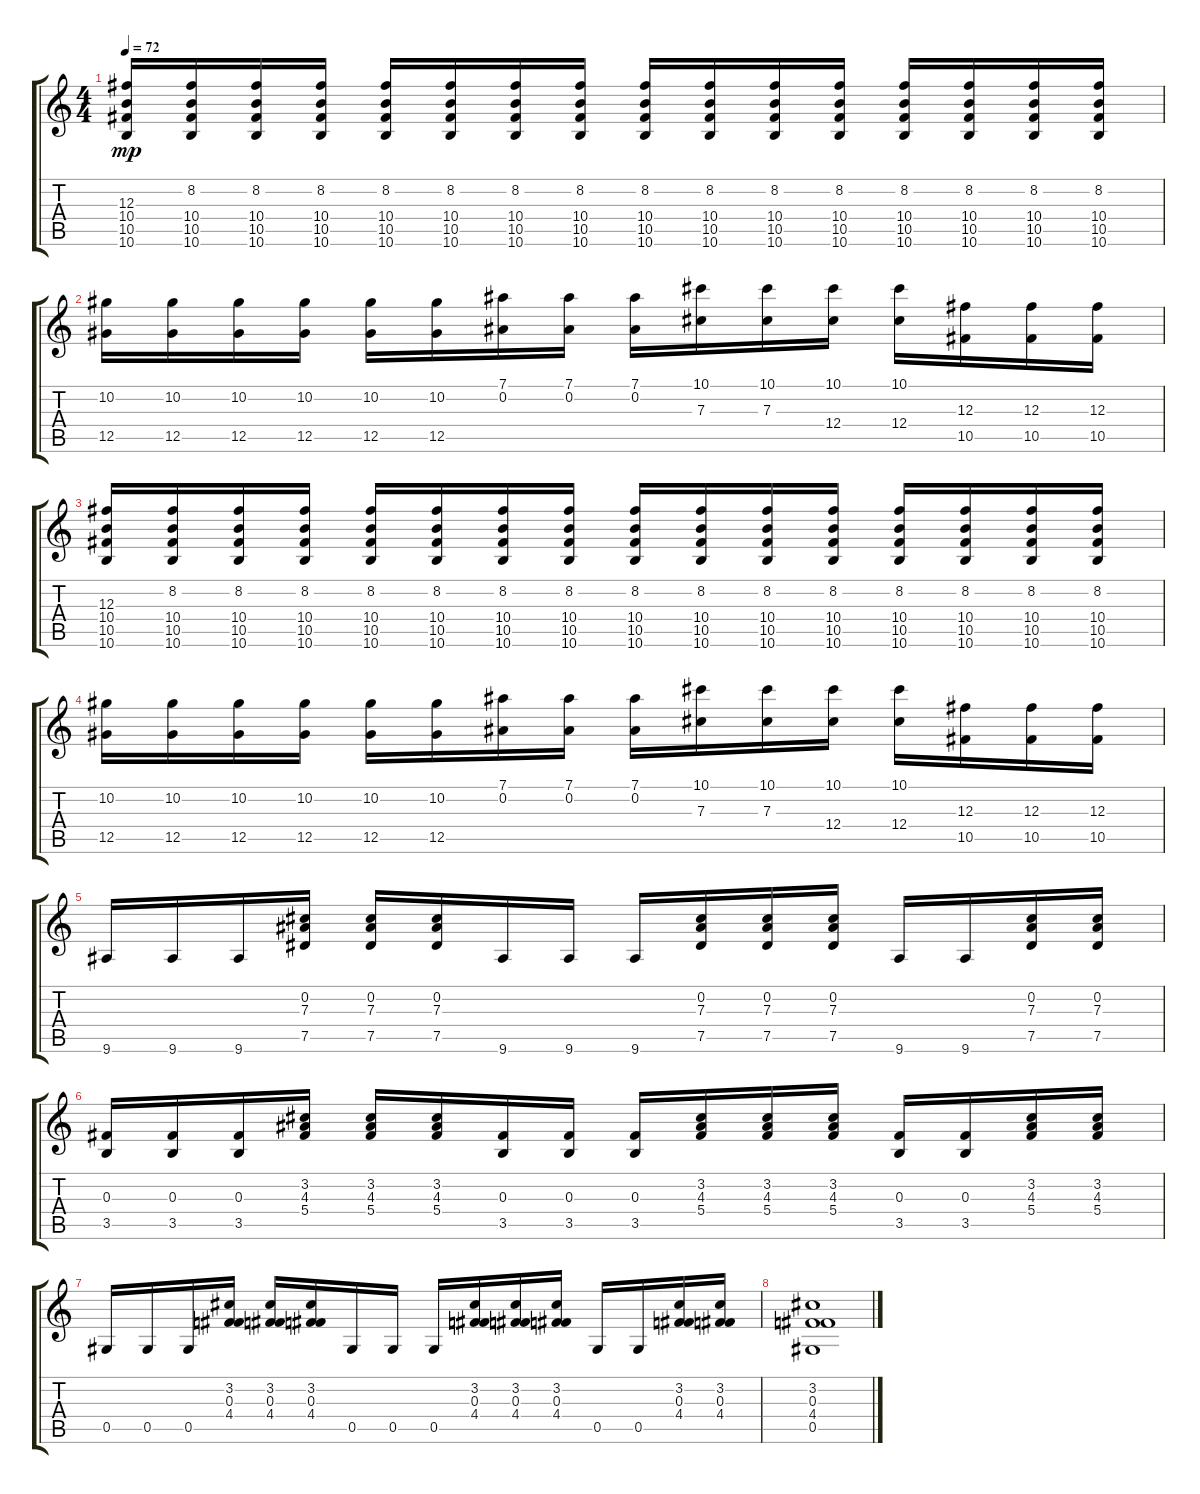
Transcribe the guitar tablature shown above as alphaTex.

\track "" {instrument distortionguitar}
\staff {score tabs}
\tuning (Eb4 Bb3 Gb3 Db3 Ab2 Db2) {hide}
\ts (4 4)
\tempo 72
\clef g2
\ks c
(12.3 10.4 10.5 10.6).16{dy mp} (8.2 10.4 10.5 10.6).16 (8.2 10.4 10.5 10.6).16 (8.2 10.4 10.5 10.6).16 (8.2 10.4 10.5 10.6).16 (8.2 10.4 10.5 10.6).16 (8.2 10.4 10.5 10.6).16 (8.2 10.4 10.5 10.6).16 (8.2 10.4 10.5 10.6).16 (8.2 10.4 10.5 10.6).16 (8.2 10.4 10.5 10.6).16 (8.2 10.4 10.5 10.6).16 (8.2 10.4 10.5 10.6).16 (8.2 10.4 10.5 10.6).16 (8.2 10.4 10.5 10.6).16 (8.2 10.4 10.5 10.6).16 |
(10.2 12.5).16 (10.2 12.5).16 (10.2 12.5).16 (10.2 12.5).16 (10.2 12.5).16 (10.2 12.5).16 (7.1 0.2).16 (7.1 0.2).16 (7.1 0.2).16 (10.1 7.3).16 (10.1 7.3).16 (10.1 12.4).16 (10.1 12.4).16 (12.3 10.5).16 (12.3 10.5).16 (12.3 10.5).16 |
(12.3 10.4 10.5 10.6).16 (8.2 10.4 10.5 10.6).16 (8.2 10.4 10.5 10.6).16 (8.2 10.4 10.5 10.6).16 (8.2 10.4 10.5 10.6).16 (8.2 10.4 10.5 10.6).16 (8.2 10.4 10.5 10.6).16 (8.2 10.4 10.5 10.6).16 (8.2 10.4 10.5 10.6).16 (8.2 10.4 10.5 10.6).16 (8.2 10.4 10.5 10.6).16 (8.2 10.4 10.5 10.6).16 (8.2 10.4 10.5 10.6).16 (8.2 10.4 10.5 10.6).16 (8.2 10.4 10.5 10.6).16 (8.2 10.4 10.5 10.6).16 |
(10.2 12.5).16 (10.2 12.5).16 (10.2 12.5).16 (10.2 12.5).16 (10.2 12.5).16 (10.2 12.5).16 (7.1 0.2).16 (7.1 0.2).16 (7.1 0.2).16 (10.1 7.3).16 (10.1 7.3).16 (10.1 12.4).16 (10.1 12.4).16 (12.3 10.5).16 (12.3 10.5).16 (12.3 10.5).16 |
9.6.16 9.6.16 9.6.16 (0.2 7.3 7.5).16 (0.2 7.3 7.5).16 (0.2 7.3 7.5).16 9.6.16 9.6.16 9.6.16 (0.2 7.3 7.5).16 (0.2 7.3 7.5).16 (0.2 7.3 7.5).16 9.6.16 9.6.16 (0.2 7.3 7.5).16 (0.2 7.3 7.5).16 |
(0.3 3.5).16 (0.3 3.5).16 (0.3 3.5).16 (3.2 4.3 5.4).16 (3.2 4.3 5.4).16 (3.2 4.3 5.4).16 (0.3 3.5).16 (0.3 3.5).16 (0.3 3.5).16 (3.2 4.3 5.4).16 (3.2 4.3 5.4).16 (3.2 4.3 5.4).16 (0.3 3.5).16 (0.3 3.5).16 (3.2 4.3 5.4).16 (3.2 4.3 5.4).16 |
0.5.16 0.5.16 0.5.16 (3.2 0.3 4.4).16 (3.2 0.3 4.4).16 (3.2 0.3 4.4).16 0.5.16 0.5.16 0.5.16 (3.2 0.3 4.4).16 (3.2 0.3 4.4).16 (3.2 0.3 4.4).16 0.5.16 0.5.16 (3.2 0.3 4.4).16 (3.2 0.3 4.4).16 |
(3.2 0.3 4.4 0.5).1
